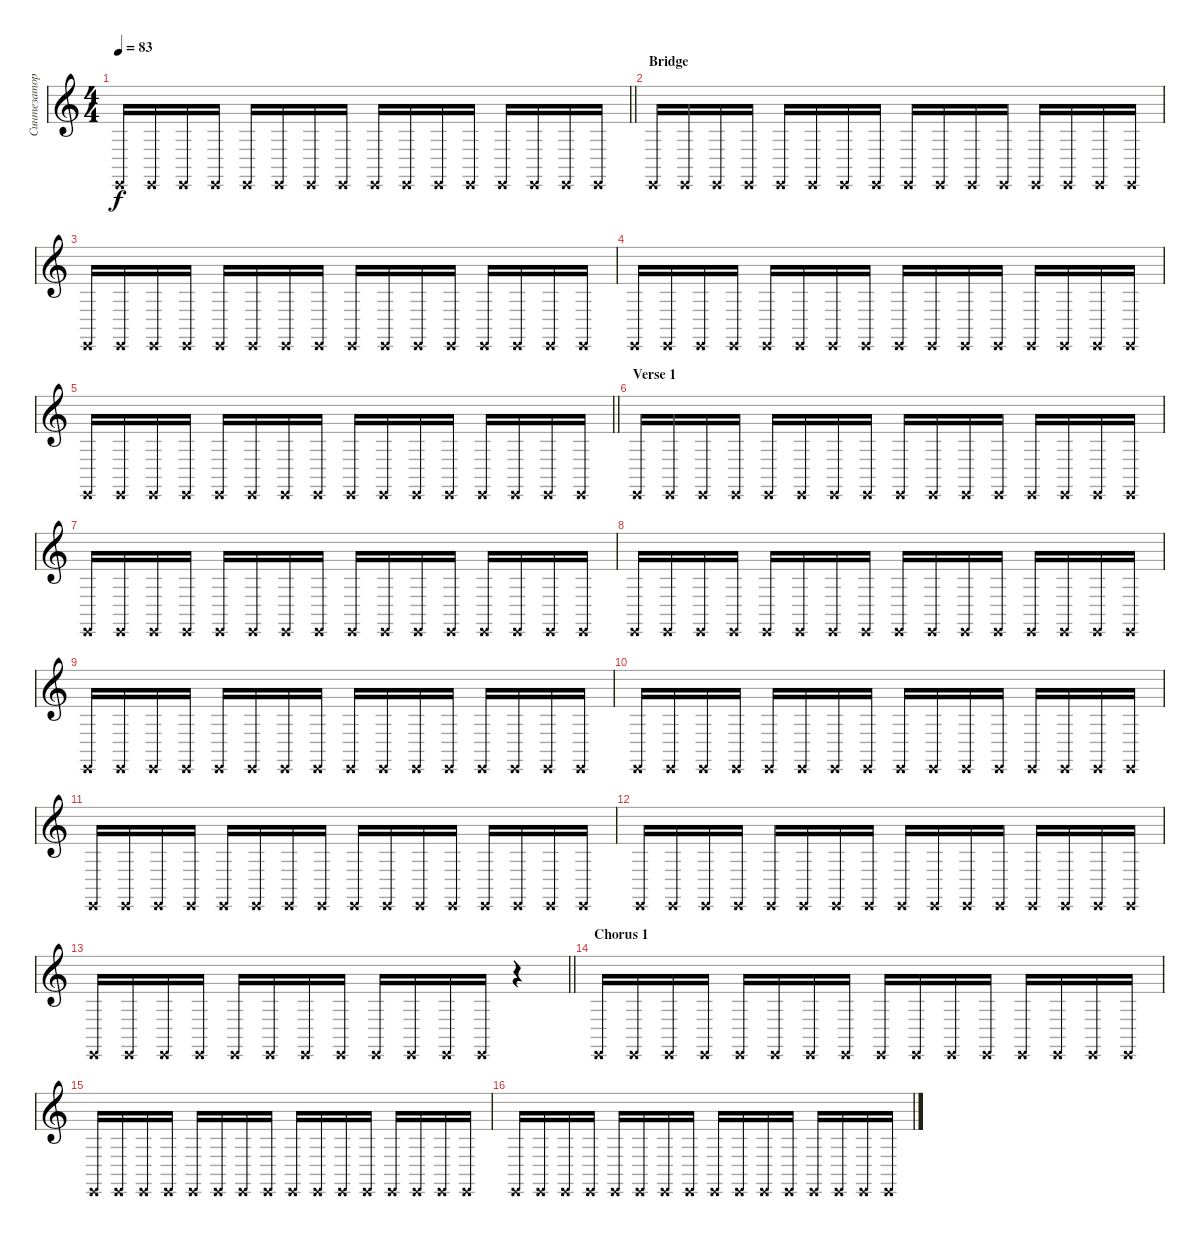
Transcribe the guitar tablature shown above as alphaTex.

\track ("Синтезатор" "Синтезатор") {instrument lead2sawtooth}
\staff {score}
\tuning (E4 B3 G3 D3 A2 D2) {hide}
\ts (4 4)
\tempo 83
\clef g2
\barLineRight lightlight
\ks c
2.6{x}.16{dy f} 2.6{x}.16 2.6{x}.16 2.6{x}.16 2.6{x}.16 2.6{x}.16 2.6{x}.16 2.6{x}.16 2.6{x}.16 2.6{x}.16 2.6{x}.16 2.6{x}.16 2.6{x}.16 2.6{x}.16 2.6{x}.16 2.6{x}.16 |
\section ("" "Bridge")
2.6{x}.16 2.6{x}.16 2.6{x}.16 2.6{x}.16 2.6{x}.16 2.6{x}.16 2.6{x}.16 2.6{x}.16 2.6{x}.16 2.6{x}.16 2.6{x}.16 2.6{x}.16 2.6{x}.16 2.6{x}.16 2.6{x}.16 2.6{x}.16 |
2.6{x}.16 2.6{x}.16 2.6{x}.16 2.6{x}.16 2.6{x}.16 2.6{x}.16 2.6{x}.16 2.6{x}.16 2.6{x}.16 2.6{x}.16 2.6{x}.16 2.6{x}.16 2.6{x}.16 2.6{x}.16 2.6{x}.16 2.6{x}.16 |
2.6{x}.16 2.6{x}.16 2.6{x}.16 2.6{x}.16 2.6{x}.16 2.6{x}.16 2.6{x}.16 2.6{x}.16 2.6{x}.16 2.6{x}.16 2.6{x}.16 2.6{x}.16 2.6{x}.16 2.6{x}.16 2.6{x}.16 2.6{x}.16 |
\barLineRight lightlight
2.6{x}.16 2.6{x}.16 2.6{x}.16 2.6{x}.16 2.6{x}.16 2.6{x}.16 2.6{x}.16 2.6{x}.16 2.6{x}.16 2.6{x}.16 2.6{x}.16 2.6{x}.16 2.6{x}.16 2.6{x}.16 2.6{x}.16 2.6{x}.16 |
\section ("" "Verse 1")
2.6{x}.16 2.6{x}.16 2.6{x}.16 2.6{x}.16 2.6{x}.16 2.6{x}.16 2.6{x}.16 2.6{x}.16 2.6{x}.16 2.6{x}.16 2.6{x}.16 2.6{x}.16 2.6{x}.16 2.6{x}.16 2.6{x}.16 2.6{x}.16 |
2.6{x}.16 2.6{x}.16 2.6{x}.16 2.6{x}.16 2.6{x}.16 2.6{x}.16 2.6{x}.16 2.6{x}.16 2.6{x}.16 2.6{x}.16 2.6{x}.16 2.6{x}.16 2.6{x}.16 2.6{x}.16 2.6{x}.16 2.6{x}.16 |
2.6{x}.16 2.6{x}.16 2.6{x}.16 2.6{x}.16 2.6{x}.16 2.6{x}.16 2.6{x}.16 2.6{x}.16 2.6{x}.16 2.6{x}.16 2.6{x}.16 2.6{x}.16 2.6{x}.16 2.6{x}.16 2.6{x}.16 2.6{x}.16 |
2.6{x}.16 2.6{x}.16 2.6{x}.16 2.6{x}.16 2.6{x}.16 2.6{x}.16 2.6{x}.16 2.6{x}.16 2.6{x}.16 2.6{x}.16 2.6{x}.16 2.6{x}.16 2.6{x}.16 2.6{x}.16 2.6{x}.16 2.6{x}.16 |
2.6{x}.16 2.6{x}.16 2.6{x}.16 2.6{x}.16 2.6{x}.16 2.6{x}.16 2.6{x}.16 2.6{x}.16 2.6{x}.16 2.6{x}.16 2.6{x}.16 2.6{x}.16 2.6{x}.16 2.6{x}.16 2.6{x}.16 2.6{x}.16 |
2.6{x}.16 2.6{x}.16 2.6{x}.16 2.6{x}.16 2.6{x}.16 2.6{x}.16 2.6{x}.16 2.6{x}.16 2.6{x}.16 2.6{x}.16 2.6{x}.16 2.6{x}.16 2.6{x}.16 2.6{x}.16 2.6{x}.16 2.6{x}.16 |
2.6{x}.16 2.6{x}.16 2.6{x}.16 2.6{x}.16 2.6{x}.16 2.6{x}.16 2.6{x}.16 2.6{x}.16 2.6{x}.16 2.6{x}.16 2.6{x}.16 2.6{x}.16 2.6{x}.16 2.6{x}.16 2.6{x}.16 2.6{x}.16 |
\barLineRight lightlight
2.6{x}.16 2.6{x}.16 2.6{x}.16 2.6{x}.16 2.6{x}.16 2.6{x}.16 2.6{x}.16 2.6{x}.16 2.6{x}.16 2.6{x}.16 2.6{x}.16 2.6{x}.16 r.4 |
\section ("" "Chorus 1")
2.6{x}.16 2.6{x}.16 2.6{x}.16 2.6{x}.16 2.6{x}.16 2.6{x}.16 2.6{x}.16 2.6{x}.16 2.6{x}.16 2.6{x}.16 2.6{x}.16 2.6{x}.16 2.6{x}.16 2.6{x}.16 2.6{x}.16 2.6{x}.16 |
2.6{x}.16 2.6{x}.16 2.6{x}.16 2.6{x}.16 2.6{x}.16 2.6{x}.16 2.6{x}.16 2.6{x}.16 2.6{x}.16 2.6{x}.16 2.6{x}.16 2.6{x}.16 2.6{x}.16 2.6{x}.16 2.6{x}.16 2.6{x}.16 |
2.6{x}.16 2.6{x}.16 2.6{x}.16 2.6{x}.16 2.6{x}.16 2.6{x}.16 2.6{x}.16 2.6{x}.16 2.6{x}.16 2.6{x}.16 2.6{x}.16 2.6{x}.16 2.6{x}.16 2.6{x}.16 2.6{x}.16 2.6{x}.16
